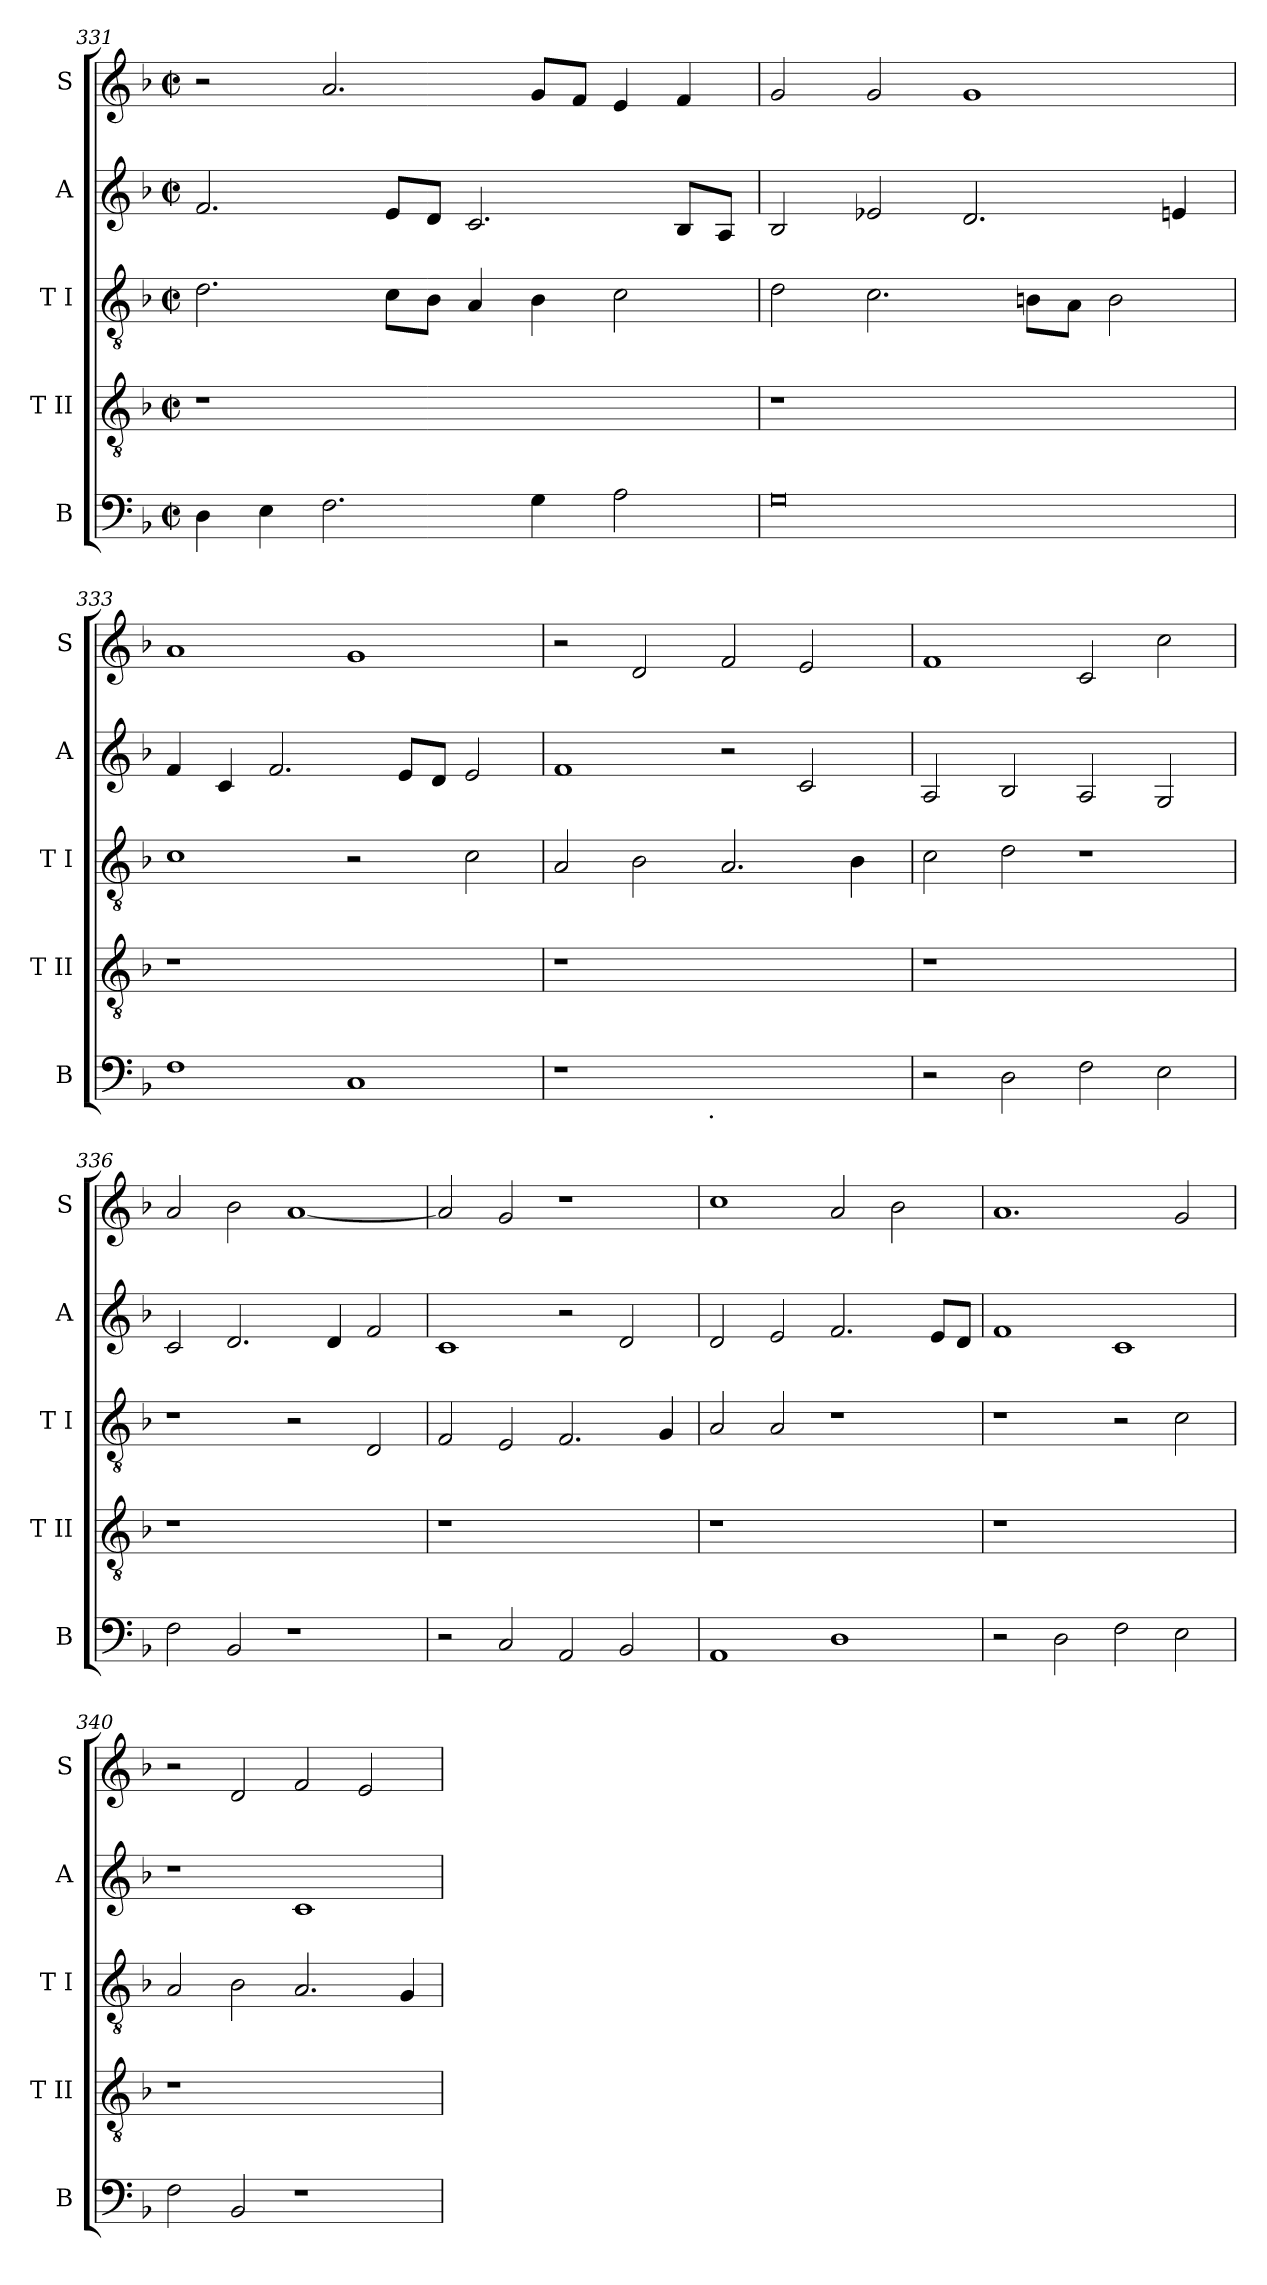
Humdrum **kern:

**kern	**kern	**kern	**kern	**kern
*part5	*part4	*part3	*part2	*part1
*staff5	*staff4	*staff3	*staff2	*staff1
*I"B	*I"T II	*I"T I	*I"A	*I"S
*I'B	*I'T II	*I'T I	*I'A	*I'S
*clefF4	*clefGv2	*clefGv2	*clefG2	*clefG2
*k[b-]	*k[b-]	*k[b-]	*k[b-]	*k[b-]
*F:	*F:	*F:	*F:	*F:
*M2/2	*M2/2	*M2/2	*M2/2	*M2/2
*met(c|)	*met(c|)	*met(c|)	*met(c|)	*met(c|)
=331	=331	=331	=331	=331
4D\	1r	2.d\	2.f/	2r
4E\	.	.	.	.
2.F\	.	.	.	2.a/
.	.	8c\L	8e/L	.
.	.	8B-\J	8d/J	.
.	1ryy	4A/	2.c/	.
4G\	.	4B-\	.	8g/L
.	.	.	.	8f/J
2A\	.	2c\	.	4e/
.	.	.	8B-/L	4f/
.	.	.	8A/J	.
=332	=332	=332	=332	=332
0G	1r	2d\	2B-/	2g/
.	.	2.c\	2e-/	2g/
.	1ryy	.	2.d/	1g
.	.	8B\L	.	.
.	.	8A\J	.	.
.	.	2B\	.	.
.	.	.	4en/	.
!!LO:PB:g=z
=333	=333	=333	=333	=333
1F	1r	1c	4f/	1a
.	.	.	4c/	.
.	.	.	2.f/	.
1C	1ryy	2r	.	1g
.	.	.	8e/L	.
.	.	.	8d/J	.
.	.	2c\	2e/	.
=334	=334	=334	=334	=334
*^	*	*	*	*
1r	2ryy	1r	2A/	1f	2r
.	4...ryy	.	2B-\	.	2d/
!	!LO:TX:b:t=.	!	!	!	!
.	1ryy	.	.	.	.
1ryy	.	1ryy	2.A/	2r	2f/
.	.	.	.	2c/	2e/
.	.	.	4B-\	.	.
.	32ryy	.	.	.	.
*v	*v	*	*	*	*
=335	=335	=335	=335	=335
2r	1r	2c\	2A/	1f
2D\	.	2d\	2B-/	.
2F\	1ryy	1r	2A/	2c/
2E\	.	.	2G/	2cc\
=336	=336	=336	=336	=336
2F\	1r	1r	2c/	2a/
2BB-/	.	.	2.d/	2b-\
1r	1ryy	2r	.	[<1a
.	.	.	4d/	.
.	.	2D/	2f/	.
=337	=337	=337	=337	=337
2r	1r	2F/	1c	2a/]
2C/	.	2E/	.	2g/
2AA/	1ryy	2.F/	2r	1r
2BB-/	.	.	2d/	.
.	.	4G/	.	.
=338	=338	=338	=338	=338
1AA	1r	2A/	2d/	1cc
.	.	2A/	2e/	.
1D	1ryy	1r	2.f/	2a/
.	.	.	.	2b-\
.	.	.	8e/L	.
.	.	.	8d/J	.
!!LO:LB:g=z
=339	=339	=339	=339	=339
2r	1r	1r	1f	1.a
2D\	.	.	.	.
2F\	1ryy	2r	1c	.
2E\	.	2c\	.	2g/
=340	=340	=340	=340	=340
2F\	1r	2A/	1r	2r
2BB-/	.	2B-\	.	2d/
1r	1ryy	2.A/	1c	2f/
.	.	.	.	2e/
.	.	4G/	.	.
=	=	=	=	=
*-	*-	*-	*-	*-
